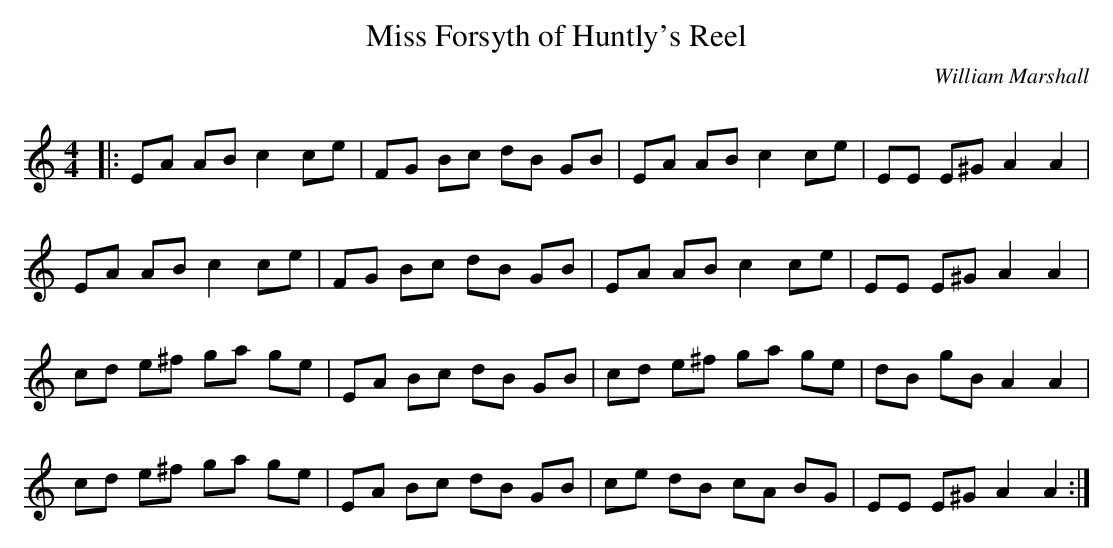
X:1
T: Miss Forsyth of Huntly's Reel
C:William Marshall
Q: 232
K:Am
M:4/4
L:1/8
|:EA AB c2 ce|FG Bc dB GB|EA AB c2 ce|EE E^G A2 A2|
EA AB c2 ce|FG Bc dB GB|EA AB c2 ce|EE E^G A2 A2|
cd e^f ga ge|EA Bc dB GB|cd e^f ga ge|dB gB A2 A2|
cd e^f ga ge|EA Bc dB GB|ce dB cA BG|EE E^G A2 A2:|
